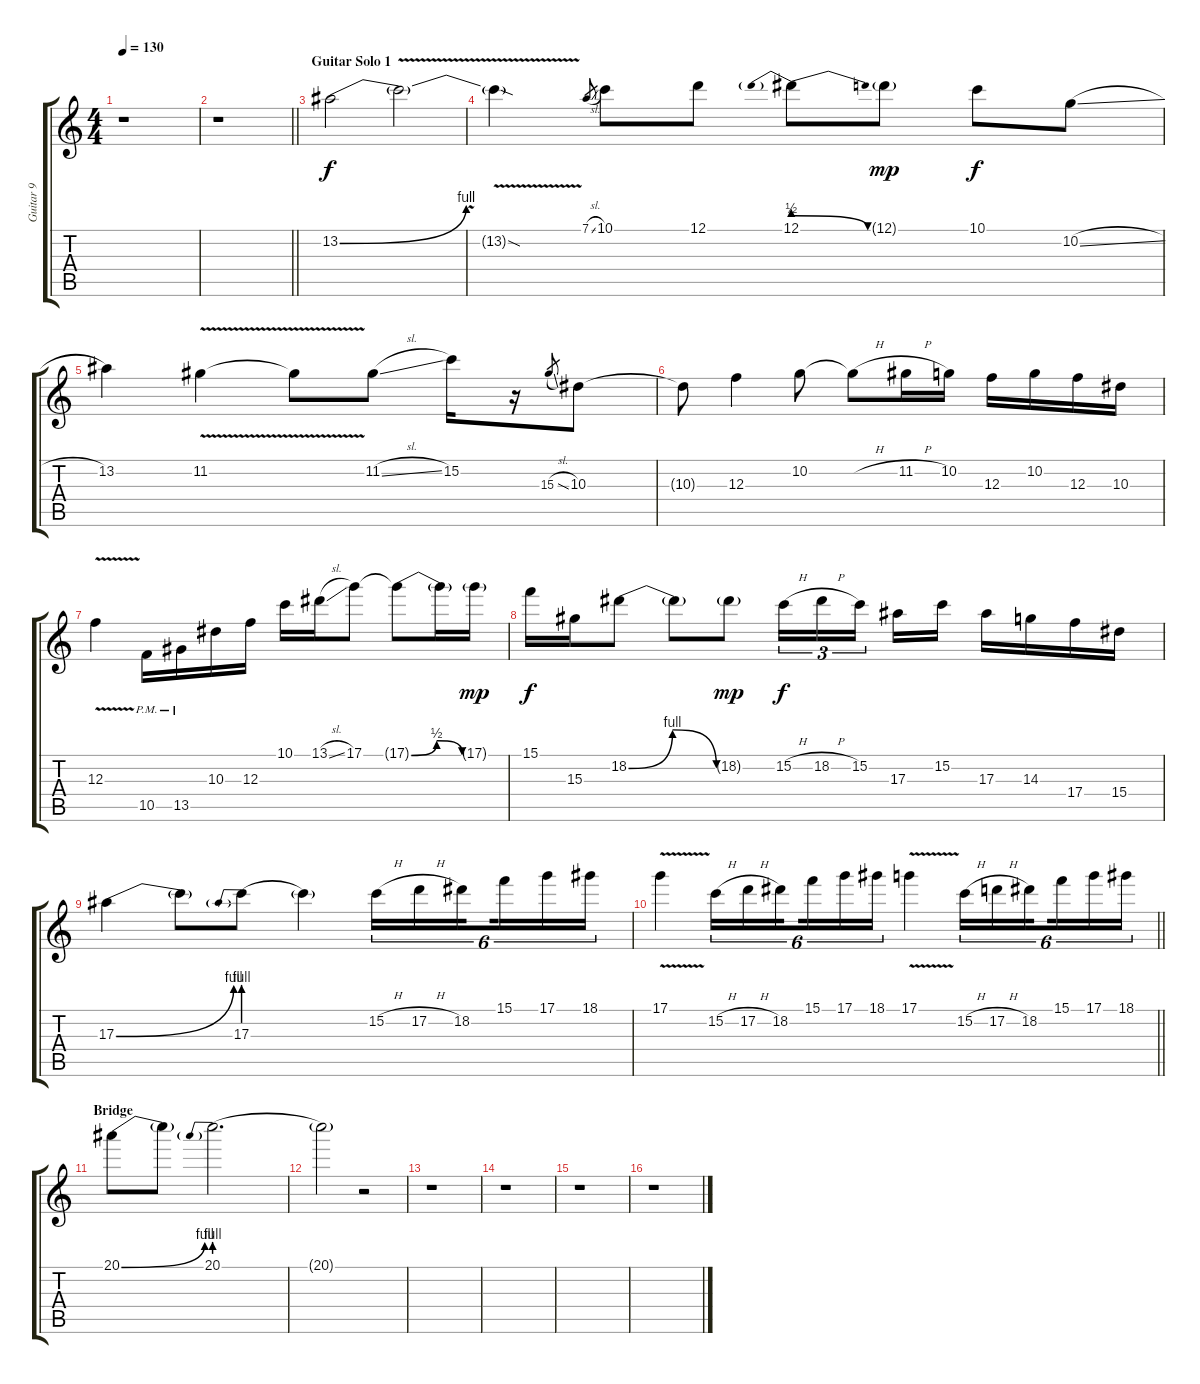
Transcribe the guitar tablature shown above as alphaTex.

\track ("Guitar 9" "Guitar 9") {instrument distortionguitar}
\staff {score tabs}
\tuning (D4 A3 F3 C3 G2 C2) {hide}
\ts (4 4)
\tempo 130
\clef g2
\ks c
r.1{dy f} |
\barLineRight lightlight
r.1 |
\section ("" "Guitar Solo 1")
13.2{be (bend 0 0 60 4)}.2 13.2{v t}.2 |
13.2{sod t}.4 7.1{sl}.8{gr} 10.1.8 12.1.8 12.1{be (prebendrelease 0 2 60 0)}.8 12.1{g}.8{dy mp} 10.1.8{dy f} 10.2{sl}.8 |
13.2.4 11.2{v}.4 11.2{t}.8 11.2{sl}.8 15.2.16 r.16 15.3{sl}.8{gr} 10.3.8 |
10.3{t}.8 12.3.4 10.2.8 10.2{h t}.8 11.2{h}.16 10.2.16 12.3.16 10.2.16 12.3.16 10.3.16 |
12.3{v}.4 10.5{pm}.16 13.5{pm}.16 10.3.16 12.3.16 10.1.16 13.1{sl}.16 17.1.8 17.1{be (bendrelease 0 0 30 2 30 2 60 0) t}.8 17.1{t}.16 17.1{g}.16{dy mp} |
15.1.16{dy f} 15.3.16 18.2{be (bendrelease 0 0 15 4 30 4 60 0)}.8 18.2{t}.8 18.2{g}.8{dy mp} 15.2{h}.16{tu (3 2) dy f} 18.2{h}.16{tu (3 2)} 15.2.16{tu (3 2) beam splitsecondary} 17.3.16 15.2.16 17.3.16 14.3.16 17.4.16 15.4.16 |
17.3{be (bend 0 0 60 4)}.4 17.3{t}.8 17.3{be (prebend 0 4 60 4)}.8 17.3{t}.4 15.2{h}.16{tu (6 4)} 17.2{h}.16{tu (6 4)} 18.2.16{tu (6 4) beam splitsecondary} 15.1.16{tu (6 4)} 17.1.16{tu (6 4)} 18.1.16{tu (6 4)} |
\barLineRight lightlight
17.1{v}.4 15.2{h}.16{tu (6 4)} 17.2{h}.16{tu (6 4)} 18.2.16{tu (6 4) beam splitsecondary} 15.1.16{tu (6 4)} 17.1.16{tu (6 4)} 18.1.16{tu (6 4)} 17.1{v}.4 15.2{h}.16{tu (6 4)} 17.2{h}.16{tu (6 4)} 18.2.16{tu (6 4) beam splitsecondary} 15.1.16{tu (6 4)} 17.1.16{tu (6 4)} 18.1.16{tu (6 4)} |
\section ("" "Bridge")
20.1{be (bend 0 0 60 4)}.8 20.1{t}.8 20.1{be (prebend 0 4 60 4)}.2{d} |
20.1{t}.2 r.2 |
r.1 |
r.1 |
r.1 |
r.1
